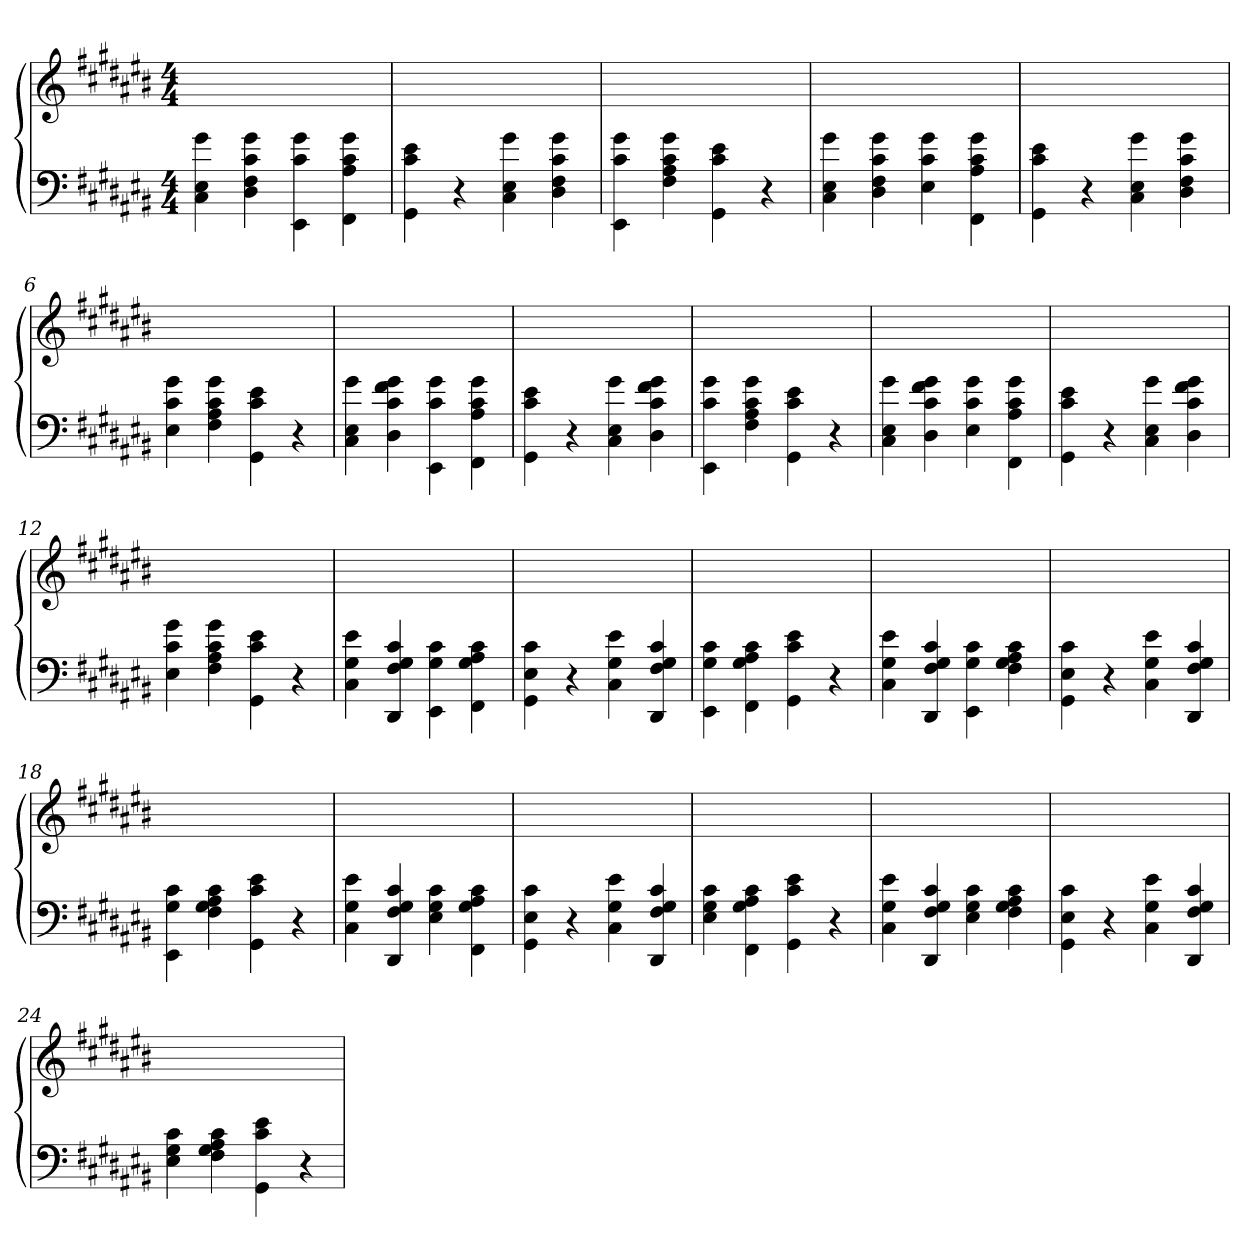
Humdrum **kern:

**kern	**kern
*part2	*part1
*staff2	*staff1
*clefF4	*clefG2
*k[f#c#g#d#a#e#b#]	*k[f#c#g#d#a#e#b#]
*C#:	*C#:
*M4/4	*M4/4
*MM60	*MM60
=1	=1
4C# 4E# 4g#	1ryy
4D# 4F# 4c# 4g#	.
4EE# 4c# 4g#	.
4FF# 4A# 4c# 4g#	.
=2	=2
4GG# 4c# 4e#	1ryy
4r	.
4C# 4E# 4g#	.
4D# 4F# 4c# 4g#	.
=3	=3
4EE# 4c# 4g#	1ryy
4F# 4A# 4c# 4g#	.
4GG# 4c# 4e#	.
4r	.
=4	=4
4C# 4E# 4g#	1ryy
4D# 4F# 4c# 4g#	.
4E# 4c# 4g#	.
4FF# 4A# 4c# 4g#	.
=5	=5
4GG# 4c# 4e#	1ryy
4r	.
4C# 4E# 4g#	.
4D# 4F# 4c# 4g#	.
=6	=6
4E# 4c# 4g#	1ryy
4F# 4A# 4c# 4g#	.
4GG# 4c# 4e#	.
4r	.
=7	=7
4C# 4E# 4g#	1ryy
4D# 4c# 4f# 4g#	.
4EE# 4c# 4g#	.
4FF# 4A# 4c# 4g#	.
=8	=8
4GG# 4c# 4e#	1ryy
4r	.
4C# 4E# 4g#	.
4D# 4c# 4f# 4g#	.
=9	=9
4EE# 4c# 4g#	1ryy
4F# 4A# 4c# 4g#	.
4GG# 4c# 4e#	.
4r	.
=10	=10
4C# 4E# 4g#	1ryy
4D# 4c# 4f# 4g#	.
4E# 4c# 4g#	.
4FF# 4A# 4c# 4g#	.
=11	=11
4GG# 4c# 4e#	1ryy
4r	.
4C# 4E# 4g#	.
4D# 4c# 4f# 4g#	.
=12	=12
4E# 4c# 4g#	1ryy
4F# 4A# 4c# 4g#	.
4GG# 4c# 4e#	.
4r	.
=13	=13
4C# 4G# 4e#	1ryy
4DD# 4F# 4G# 4c#	.
4EE# 4G# 4c#	.
4FF# 4G# 4A# 4c#	.
=14	=14
4GG# 4E# 4c#	1ryy
4r	.
4C# 4G# 4e#	.
4DD# 4F# 4G# 4c#	.
=15	=15
4EE# 4G# 4c#	1ryy
4FF# 4G# 4A# 4c#	.
4GG# 4c# 4e#	.
4r	.
=16	=16
4C# 4G# 4e#	1ryy
4DD# 4F# 4G# 4c#	.
4EE# 4G# 4c#	.
4F# 4G# 4A# 4c#	.
=17	=17
4GG# 4E# 4c#	1ryy
4r	.
4C# 4G# 4e#	.
4DD# 4F# 4G# 4c#	.
=18	=18
4EE# 4G# 4c#	1ryy
4F# 4G# 4A# 4c#	.
4GG# 4c# 4e#	.
4r	.
=19	=19
4C# 4G# 4e#	1ryy
4DD# 4F# 4G# 4c#	.
4E# 4G# 4c#	.
4FF# 4G# 4A# 4c#	.
=20	=20
4GG# 4E# 4c#	1ryy
4r	.
4C# 4G# 4e#	.
4DD# 4F# 4G# 4c#	.
=21	=21
4E# 4G# 4c#	1ryy
4FF# 4G# 4A# 4c#	.
4GG# 4c# 4e#	.
4r	.
=22	=22
4C# 4G# 4e#	1ryy
4DD# 4F# 4G# 4c#	.
4E# 4G# 4c#	.
4F# 4G# 4A# 4c#	.
=23	=23
4GG# 4E# 4c#	1ryy
4r	.
4C# 4G# 4e#	.
4DD# 4F# 4G# 4c#	.
=24	=24
4E# 4G# 4c#	1ryy
4F# 4G# 4A# 4c#	.
4GG# 4c# 4e#	.
4r	.
=	=
*-	*-
